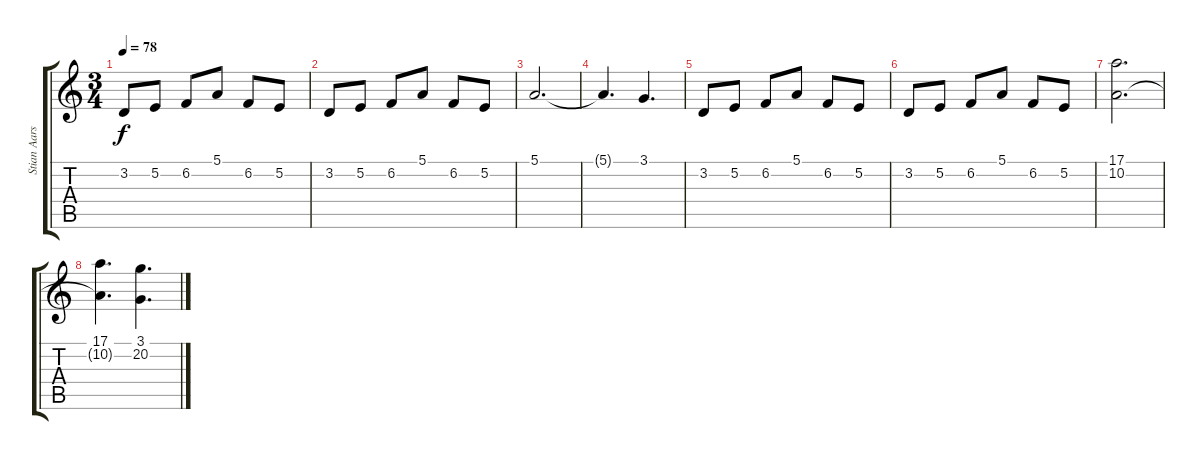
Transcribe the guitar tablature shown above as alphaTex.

\track ("Stian Aarstad II" "Stian Aars") {instrument pad7halo}
\staff {score tabs}
\tuning (E4 B3 G3 D3 A2 E2) {hide}
\ts (3 4)
\tempo 78
\clef g2
\ks c
3.2.8{dy f volume 2} 5.2.8 6.2.8 5.1.8 6.2.8 5.2.8 |
3.2.8 5.2.8 6.2.8 5.1.8 6.2.8 5.2.8 |
5.1.2{d} |
5.1{t}.4{d} 3.1.4{d} |
3.2.8{volume 0} 5.2.8 6.2.8 5.1.8 6.2.8 5.2.8 |
3.2.8 5.2.8 6.2.8 5.1.8 6.2.8 5.2.8 |
(17.1 10.2).2{d} |
(17.1 10.2{t}).4{d} (3.1 20.2).4{d}
